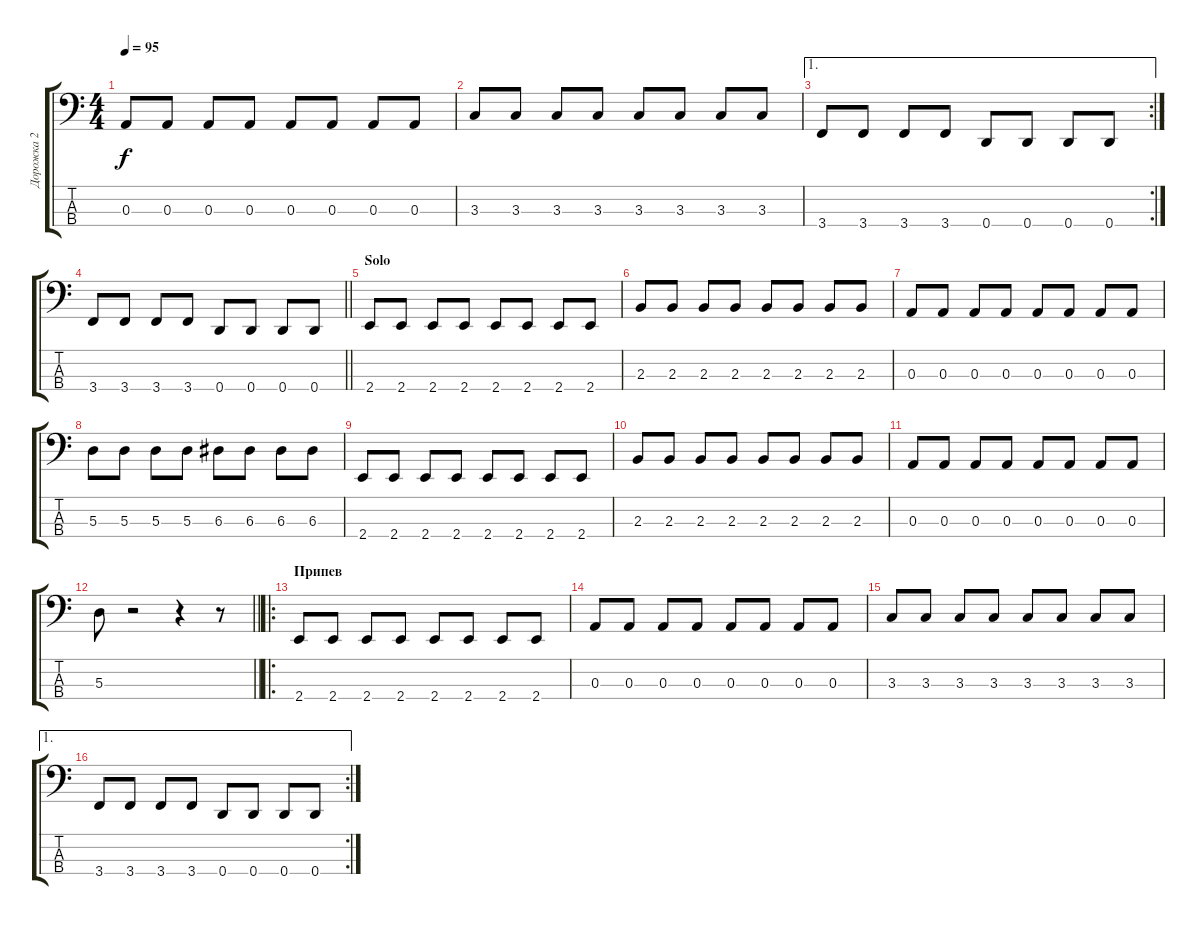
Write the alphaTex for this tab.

\track ("Дорожка 2" "Дорожка 2") {instrument electricbassfinger}
\staff {score tabs}
\tuning (G2 D2 A1 D1) {hide}
\ts (4 4)
\tempo 95
\clef f4
\ks c
0.3.8{dy f} 0.3.8 0.3.8 0.3.8 0.3.8 0.3.8 0.3.8 0.3.8 |
3.3.8 3.3.8 3.3.8 3.3.8 3.3.8 3.3.8 3.3.8 3.3.8 |
\ae 1
\rc 2
3.4.8 3.4.8 3.4.8 3.4.8 0.4.8 0.4.8 0.4.8 0.4.8 |
\barLineRight lightlight
3.4.8 3.4.8 3.4.8 3.4.8 0.4.8 0.4.8 0.4.8 0.4.8 |
\section ("" "Solo")
2.4.8 2.4.8 2.4.8 2.4.8 2.4.8 2.4.8 2.4.8 2.4.8 |
2.3.8 2.3.8 2.3.8 2.3.8 2.3.8 2.3.8 2.3.8 2.3.8 |
0.3.8 0.3.8 0.3.8 0.3.8 0.3.8 0.3.8 0.3.8 0.3.8 |
5.3.8 5.3.8 5.3.8 5.3.8 6.3.8 6.3.8 6.3.8 6.3.8 |
2.4.8 2.4.8 2.4.8 2.4.8 2.4.8 2.4.8 2.4.8 2.4.8 |
2.3.8 2.3.8 2.3.8 2.3.8 2.3.8 2.3.8 2.3.8 2.3.8 |
0.3.8 0.3.8 0.3.8 0.3.8 0.3.8 0.3.8 0.3.8 0.3.8 |
\barLineRight lightlight
5.3.8 r.2 r.4 r.8 |
\ro
\section ("" "Припев")
2.4.8 2.4.8 2.4.8 2.4.8 2.4.8 2.4.8 2.4.8 2.4.8 |
0.3.8 0.3.8 0.3.8 0.3.8 0.3.8 0.3.8 0.3.8 0.3.8 |
3.3.8 3.3.8 3.3.8 3.3.8 3.3.8 3.3.8 3.3.8 3.3.8 |
\ae 1
\rc 2
3.4.8 3.4.8 3.4.8 3.4.8 0.4.8 0.4.8 0.4.8 0.4.8
